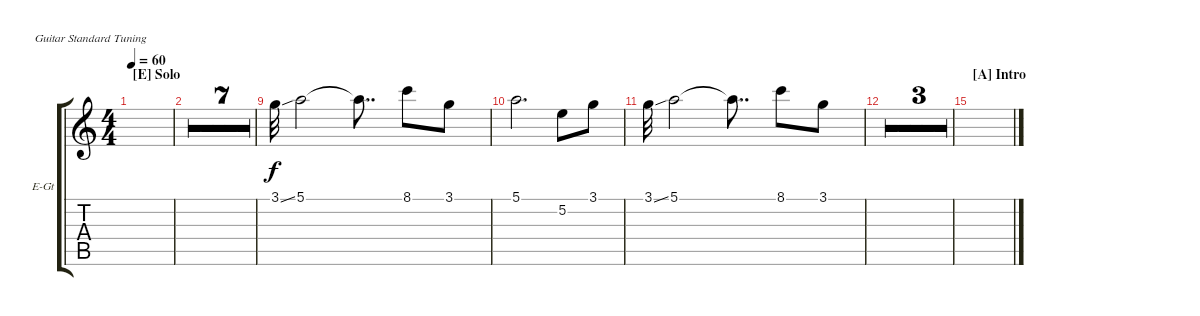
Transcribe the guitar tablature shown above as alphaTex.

\defaultSystemsLayout 4
\bracketExtendMode groupsimilarinstruments
\firstSystemTrackNameOrientation horizontal
\otherSystemsTrackNameOrientation horizontal
\track ("Guitar 5" "E-Gt") {multiBarRest instrument overdrivenguitar}
\staff {score tabs}
\tuning (E4 B3 G3 D3 A2 E2)
\ts (4 4)
\section ("E" "Solo")
\tempo 60
\clef g2
\ks c
|
|
|
|
|
|
|
|
3.1{ss}.32 5.1.2 5.1{t}.8{dd} 8.1.8 3.1.8 |
5.1.2{d} 5.2.8 3.1.8 |
3.1{ss}.32 5.1.2 5.1{t}.8{dd} 8.1.8 3.1.8 |
|
|
|
\section ("A" "Intro")
